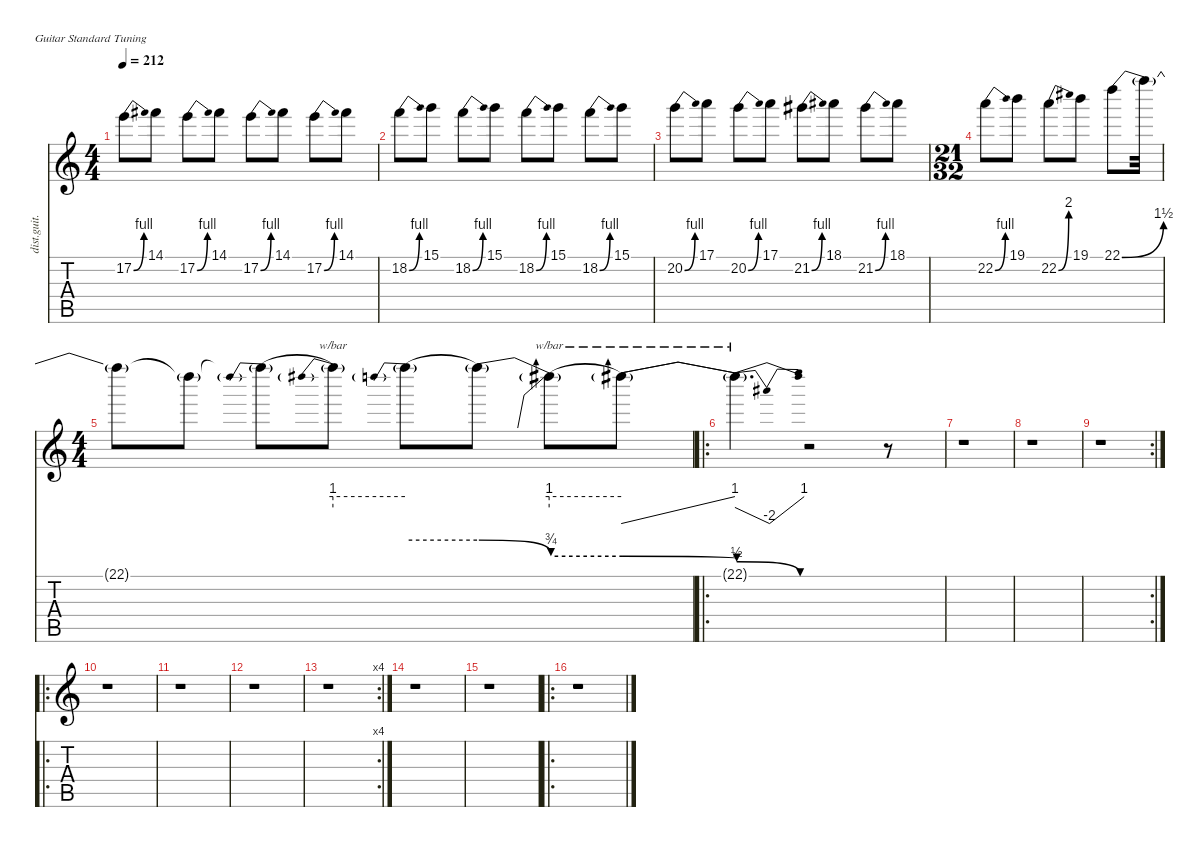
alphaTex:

\defaultSystemsLayout 4
\hideDynamics
\bracketExtendMode nobrackets
\track ("Lead / Rhythm Extras" "dist.guit.") {instrument distortionguitar}
\staff {score tabs}
\tuning (E4 B3 G3 D3 A2 E2)
\ts (4 4)
\beaming (8 2 2 2 2)
\tempo 212
\clef g2
\ks c
17.2{be (bend 0 0 15 4)}.8{dy mf} 14.1{acc #}.8 17.2{be (bend 0 0 15 4)}.8 14.1{acc #}.8 17.2{be (bend 0 0 15 4)}.8 14.1{acc #}.8 17.2{be (bend 0 0 15 4)}.8 14.1{acc #}.8 |
18.2{be (bend 0 0 15 4)}.8 15.1.8 18.2{be (bend 0 0 15 4)}.8 15.1.8 18.2{be (bend 0 0 15 4)}.8 15.1.8 18.2{be (bend 0 0 15 4)}.8 15.1.8 |
20.2{be (bend 0 0 15 4)}.8 17.1.8 20.2{be (bend 0 0 15 4)}.8 17.1.8 21.2{be (bend 0 0 15 4) acc #}.8 18.1{acc #}.8 21.2{be (bend 0 0 15 4) acc #}.8 18.1{acc #}.8 |
\ts (21 32)
\beaming (8 2 2 2 2)
22.2{be (bend 0 0 15 4)}.8 19.1.8 22.2{be (bend 0 0 15 8)}.8 19.1.8 22.1{be (bend 0 0 60 6)}.8 22.1{t}.32 |
\ts (4 4)
\beaming (8 2 2 2 2)
22.1{t}.8 22.1{t}.8 22.1{be (prebend 0 6 60 6) t}.8 22.1{t}.8{tbe (predive default 0 4 60 4)} 22.1{be (prebend 0 6 60 6) t}.8 22.1{be (release 0 6 60 3) t}.8 22.1{be (hold 0 3 60 3) t}.8{tbe (predive default 0 4 60 4)} 22.1{be (release 0 3 60 2) t}.8{tbe (dive default 0 -8 60 4)} |
\ro
22.1{be (release 0 2 60 0) t}.4{d tbe (dip default 0 0 30 -8 60 4)} r.2 r.8 |
r.1 |
r.1 |
\rc 2
r.1 |
\ro
r.1 |
r.1 |
r.1 |
\rc 4
r.1 |
r.1 |
r.1 |
\ro
r.1
